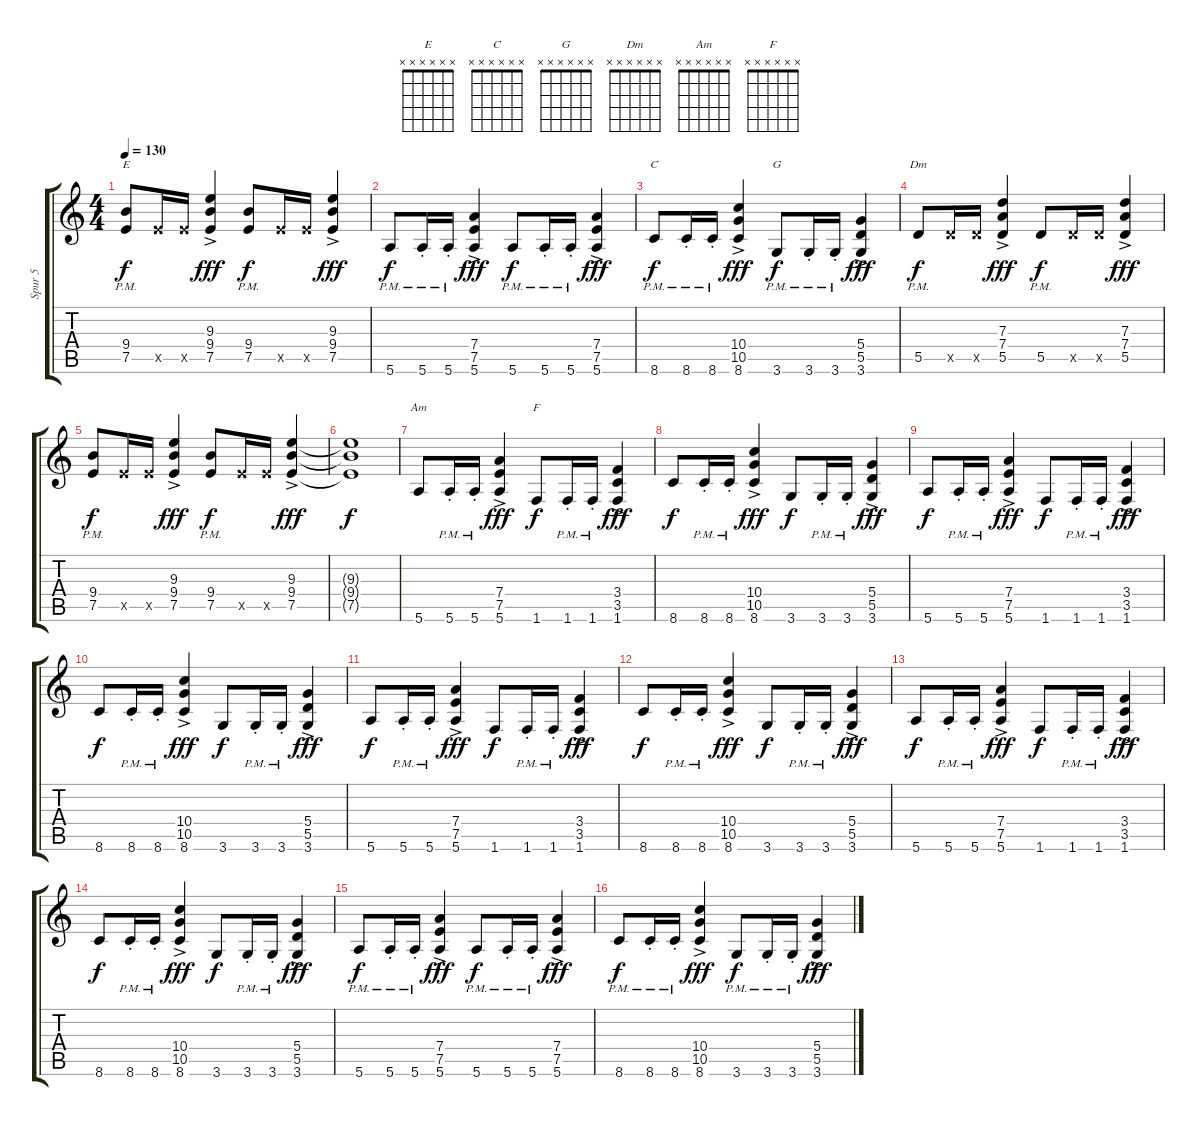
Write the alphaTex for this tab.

\track ("Spur 5" "Spur 5") {instrument overdrivenguitar}
\staff {score tabs}
\tuning (E4 B3 G3 D3 A2 E2) {hide}
\chord ("E" x x x x x x)
\chord ("C" x x x x x x)
\chord ("G" x x x x x x)
\chord ("Dm" x x x x x x)
\chord ("Am" x x x x x x)
\chord ("F" x x x x x x)
\ts (4 4)
\tempo 130
\clef g2
\ks c
(9.4{pm} 7.5{pm}).8{ch "E" dy f} 7.5{x}.16 7.5{x}.16 (9.3{ac} 9.4{ac} 7.5{ac}).4{dy fff} (9.4{pm} 7.5{pm}).8{dy f} 7.5{x}.16 7.5{x}.16 (9.3{ac} 9.4{ac} 7.5{ac}).4{dy fff} |
5.6{pm}.8{dy f} 5.6{pm st}.16 5.6{pm st}.16 (7.4{ac} 7.5 5.6).4{dy fff} 5.6{pm}.8{dy f} 5.6{pm st}.16 5.6{pm st}.16 (7.4{ac} 7.5 5.6).4{dy fff} |
8.6{pm}.8{ch "C" dy f} 8.6{pm st}.16 8.6{pm st}.16 (10.4{ac} 10.5{ac} 8.6{ac}).4{dy fff} 3.6{pm}.8{ch "G" dy f} 3.6{pm st}.16 3.6{pm st}.16 (5.4{ac} 5.5{ac} 3.6{ac}).4{dy fff} |
5.5{pm}.8{ch "Dm" dy f} 5.5{x}.16 5.5{x}.16 (7.3{ac} 7.4{ac} 5.5{ac}).4{dy fff} 5.5{pm}.8{dy f} 5.5{x}.16 5.5{x}.16 (7.3{ac} 7.4{ac} 5.5{ac}).4{dy fff} |
(9.4{pm} 7.5{pm}).8{dy f} 7.5{x}.16 7.5{x}.16 (9.3{ac} 9.4{ac} 7.5{ac}).4{dy fff} (9.4{pm} 7.5{pm}).8{dy f} 7.5{x}.16 7.5{x}.16 (9.3{ac} 9.4{ac} 7.5{ac}).4{dy fff} |
(9.3{t} 9.4{t} 7.5{t}).1{dy f} |
5.6.8{ch "Am"} 5.6{pm st}.16 5.6{pm st}.16 (7.4{ac} 7.5{ac} 5.6{ac}).4{dy fff} 1.6.8{ch "F" dy f} 1.6{pm st}.16 1.6{pm st}.16 (3.4{ac} 3.5{ac} 1.6{ac}).4{dy fff} |
8.6.8{dy f} 8.6{pm st}.16 8.6{pm st}.16 (10.4{ac} 10.5{ac} 8.6{ac}).4{dy fff} 3.6.8{dy f} 3.6{pm st}.16 3.6{pm st}.16 (5.4{ac} 5.5{ac} 3.6{ac}).4{dy fff} |
5.6.8{dy f} 5.6{pm st}.16 5.6{pm st}.16 (7.4{ac} 7.5{ac} 5.6{ac}).4{dy fff} 1.6.8{dy f} 1.6{pm st}.16 1.6{pm st}.16 (3.4{ac} 3.5{ac} 1.6{ac}).4{dy fff} |
8.6.8{dy f} 8.6{pm st}.16 8.6{pm st}.16 (10.4{ac} 10.5{ac} 8.6{ac}).4{dy fff} 3.6.8{dy f} 3.6{pm st}.16 3.6{pm st}.16 (5.4{ac} 5.5{ac} 3.6{ac}).4{dy fff} |
5.6.8{dy f} 5.6{pm st}.16 5.6{pm st}.16 (7.4{ac} 7.5{ac} 5.6{ac}).4{dy fff} 1.6.8{dy f} 1.6{pm st}.16 1.6{pm st}.16 (3.4{ac} 3.5{ac} 1.6{ac}).4{dy fff} |
8.6.8{dy f} 8.6{pm st}.16 8.6{pm st}.16 (10.4{ac} 10.5{ac} 8.6{ac}).4{dy fff} 3.6.8{dy f} 3.6{pm st}.16 3.6{pm st}.16 (5.4{ac} 5.5{ac} 3.6{ac}).4{dy fff} |
5.6.8{dy f} 5.6{pm st}.16 5.6{pm st}.16 (7.4{ac} 7.5{ac} 5.6{ac}).4{dy fff} 1.6.8{dy f} 1.6{pm st}.16 1.6{pm st}.16 (3.4{ac} 3.5{ac} 1.6{ac}).4{dy fff} |
8.6.8{dy f} 8.6{pm st}.16 8.6{pm st}.16 (10.4{ac} 10.5{ac} 8.6{ac}).4{dy fff} 3.6.8{dy f} 3.6{pm st}.16 3.6{pm st}.16 (5.4{ac} 5.5{ac} 3.6{ac}).4{dy fff} |
5.6{pm}.8{dy f} 5.6{pm st}.16 5.6{pm st}.16 (7.4{ac} 7.5 5.6).4{dy fff} 5.6{pm}.8{dy f} 5.6{pm st}.16 5.6{pm st}.16 (7.4{ac} 7.5 5.6).4{dy fff} |
8.6{pm}.8{dy f} 8.6{pm st}.16 8.6{pm st}.16 (10.4{ac} 10.5{ac} 8.6{ac}).4{dy fff} 3.6{pm}.8{dy f} 3.6{pm st}.16 3.6{pm st}.16 (5.4{ac} 5.5{ac} 3.6{ac}).4{dy fff}
